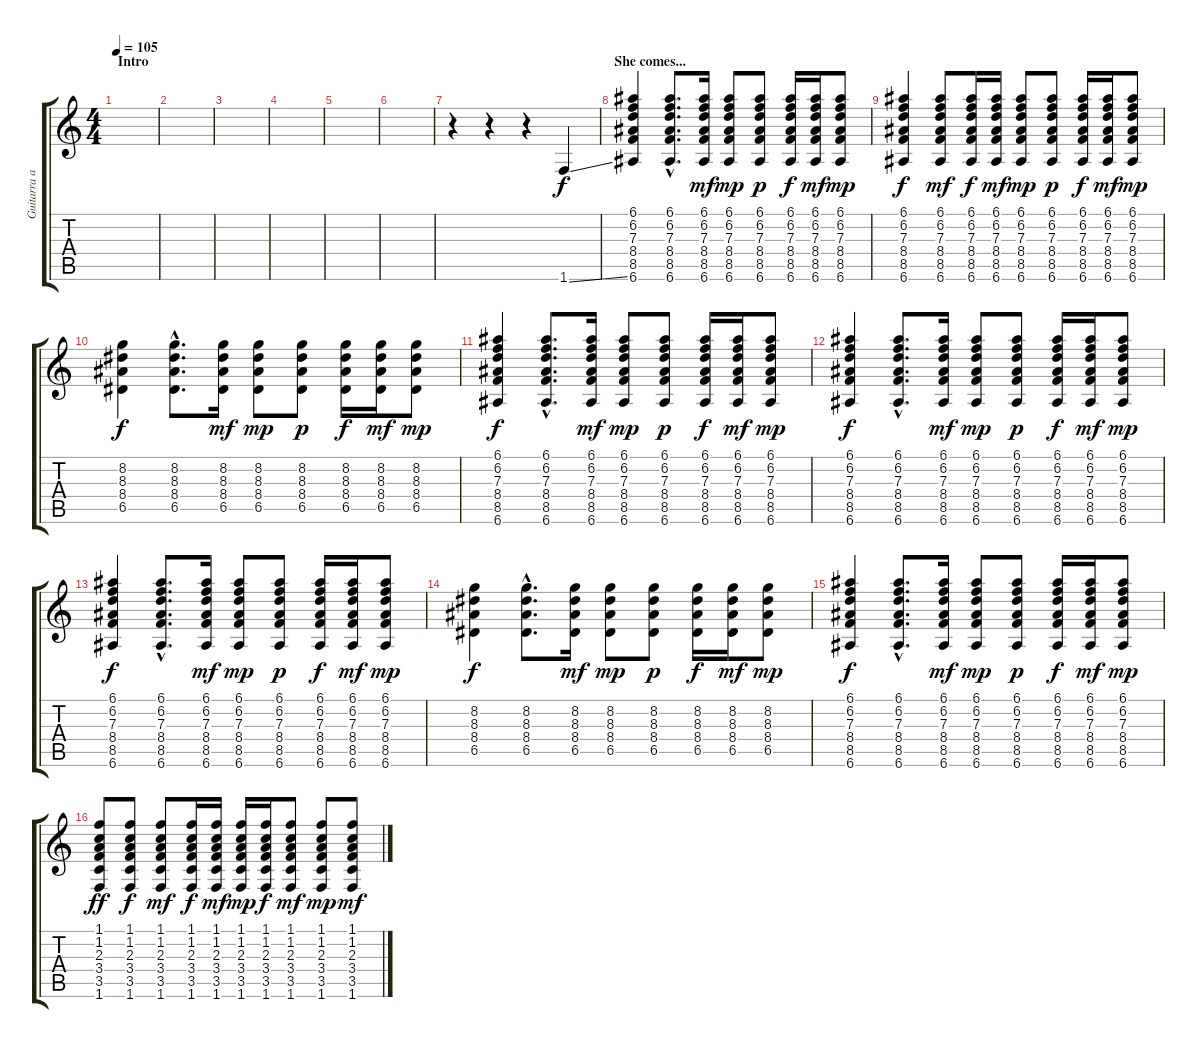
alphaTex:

\track ("Guitarra acústica" "Guitarra a") {instrument acousticguitarsteel}
\staff {score tabs}
\tuning (E4 B3 G3 D3 A2 E2) {hide}
\ts (4 4)
\section ("" "Intro")
\tempo 105
\tempo 70
\tempo 105
\clef g2
\ks c
|
|
|
|
|
|
r.4 r.4 r.4 1.6{ss}.4 |
\section ("" "She comes...")
(6.1 6.2 7.3 8.4 8.5 6.6).4 (6.1{hac} 6.2{hac} 7.3{hac} 8.4{hac} 8.5{hac} 6.6{hac}).8{d} (6.1 6.2 7.3 8.4 8.5 6.6).16{dy mf} (6.1 6.2 7.3 8.4 8.5 6.6).8{dy mp} (6.1 6.2 7.3 8.4 8.5 6.6).8{dy p} (6.1 6.2 7.3 8.4 8.5 6.6).16{dy f} (6.1 6.2 7.3 8.4 8.5 6.6).16{dy mf} (6.1 6.2 7.3 8.4 8.5 6.6).8{dy mp} |
(6.1 6.2 7.3 8.4 8.5 6.6).4{dy f} (6.1 6.2 7.3 8.4 8.5 6.6).8{dy mf} (6.1 6.2 7.3 8.4 8.5 6.6).16{dy f} (6.1 6.2 7.3 8.4 8.5 6.6).16{dy mf} (6.1 6.2 7.3 8.4 8.5 6.6).8{dy mp} (6.1 6.2 7.3 8.4 8.5 6.6).8{dy p} (6.1 6.2 7.3 8.4 8.5 6.6).16{dy f} (6.1 6.2 7.3 8.4 8.5 6.6).16{dy mf} (6.1 6.2 7.3 8.4 8.5 6.6).8{dy mp} |
(8.2 8.3 8.4 6.5).4{dy f} (8.2{hac} 8.3{hac} 8.4{hac} 6.5{hac}).8{d} (8.2 8.3 8.4 6.5).16{dy mf} (8.2 8.3 8.4 6.5).8{dy mp} (8.2 8.3 8.4 6.5).8{dy p} (8.2 8.3 8.4 6.5).16{dy f} (8.2 8.3 8.4 6.5).16{dy mf} (8.2 8.3 8.4 6.5).8{dy mp} |
(6.1 6.2 7.3 8.4 8.5 6.6).4{dy f} (6.1{hac} 6.2{hac} 7.3{hac} 8.4{hac} 8.5{hac} 6.6{hac}).8{d} (6.1 6.2 7.3 8.4 8.5 6.6).16{dy mf} (6.1 6.2 7.3 8.4 8.5 6.6).8{dy mp} (6.1 6.2 7.3 8.4 8.5 6.6).8{dy p} (6.1 6.2 7.3 8.4 8.5 6.6).16{dy f} (6.1 6.2 7.3 8.4 8.5 6.6).16{dy mf} (6.1 6.2 7.3 8.4 8.5 6.6).8{dy mp} |
(6.1 6.2 7.3 8.4 8.5 6.6).4{dy f} (6.1{hac} 6.2{hac} 7.3{hac} 8.4{hac} 8.5{hac} 6.6{hac}).8{d} (6.1 6.2 7.3 8.4 8.5 6.6).16{dy mf} (6.1 6.2 7.3 8.4 8.5 6.6).8{dy mp} (6.1 6.2 7.3 8.4 8.5 6.6).8{dy p} (6.1 6.2 7.3 8.4 8.5 6.6).16{dy f} (6.1 6.2 7.3 8.4 8.5 6.6).16{dy mf} (6.1 6.2 7.3 8.4 8.5 6.6).8{dy mp} |
(6.1 6.2 7.3 8.4 8.5 6.6).4{dy f} (6.1{hac} 6.2{hac} 7.3{hac} 8.4{hac} 8.5{hac} 6.6{hac}).8{d} (6.1 6.2 7.3 8.4 8.5 6.6).16{dy mf} (6.1 6.2 7.3 8.4 8.5 6.6).8{dy mp} (6.1 6.2 7.3 8.4 8.5 6.6).8{dy p} (6.1 6.2 7.3 8.4 8.5 6.6).16{dy f} (6.1 6.2 7.3 8.4 8.5 6.6).16{dy mf} (6.1 6.2 7.3 8.4 8.5 6.6).8{dy mp} |
(8.2 8.3 8.4 6.5).4{dy f} (8.2{hac} 8.3{hac} 8.4{hac} 6.5{hac}).8{d} (8.2 8.3 8.4 6.5).16{dy mf} (8.2 8.3 8.4 6.5).8{dy mp} (8.2 8.3 8.4 6.5).8{dy p} (8.2 8.3 8.4 6.5).16{dy f} (8.2 8.3 8.4 6.5).16{dy mf} (8.2 8.3 8.4 6.5).8{dy mp} |
(6.1 6.2 7.3 8.4 8.5 6.6).4{dy f} (6.1{hac} 6.2{hac} 7.3{hac} 8.4{hac} 8.5{hac} 6.6{hac}).8{d} (6.1 6.2 7.3 8.4 8.5 6.6).16{dy mf} (6.1 6.2 7.3 8.4 8.5 6.6).8{dy mp} (6.1 6.2 7.3 8.4 8.5 6.6).8{dy p} (6.1 6.2 7.3 8.4 8.5 6.6).16{dy f} (6.1 6.2 7.3 8.4 8.5 6.6).16{dy mf} (6.1 6.2 7.3 8.4 8.5 6.6).8{dy mp} |
(1.1 1.2 2.3 3.4 3.5 1.6).8{dy ff} (1.1 1.2 2.3 3.4 3.5 1.6).8{dy f} (1.1 1.2 2.3 3.4 3.5 1.6).8{dy mf} (1.1 1.2 2.3 3.4 3.5 1.6).16{dy f} (1.1 1.2 2.3 3.4 3.5 1.6).16{dy mf} (1.1 1.2 2.3 3.4 3.5 1.6).16{dy mp} (1.1 1.2 2.3 3.4 3.5 1.6).16{dy f} (1.1 1.2 2.3 3.4 3.5 1.6).8{dy mf} (1.1 1.2 2.3 3.4 3.5 1.6).8{dy mp} (1.1 1.2 2.3 3.4 3.5 1.6).8{dy mf}
